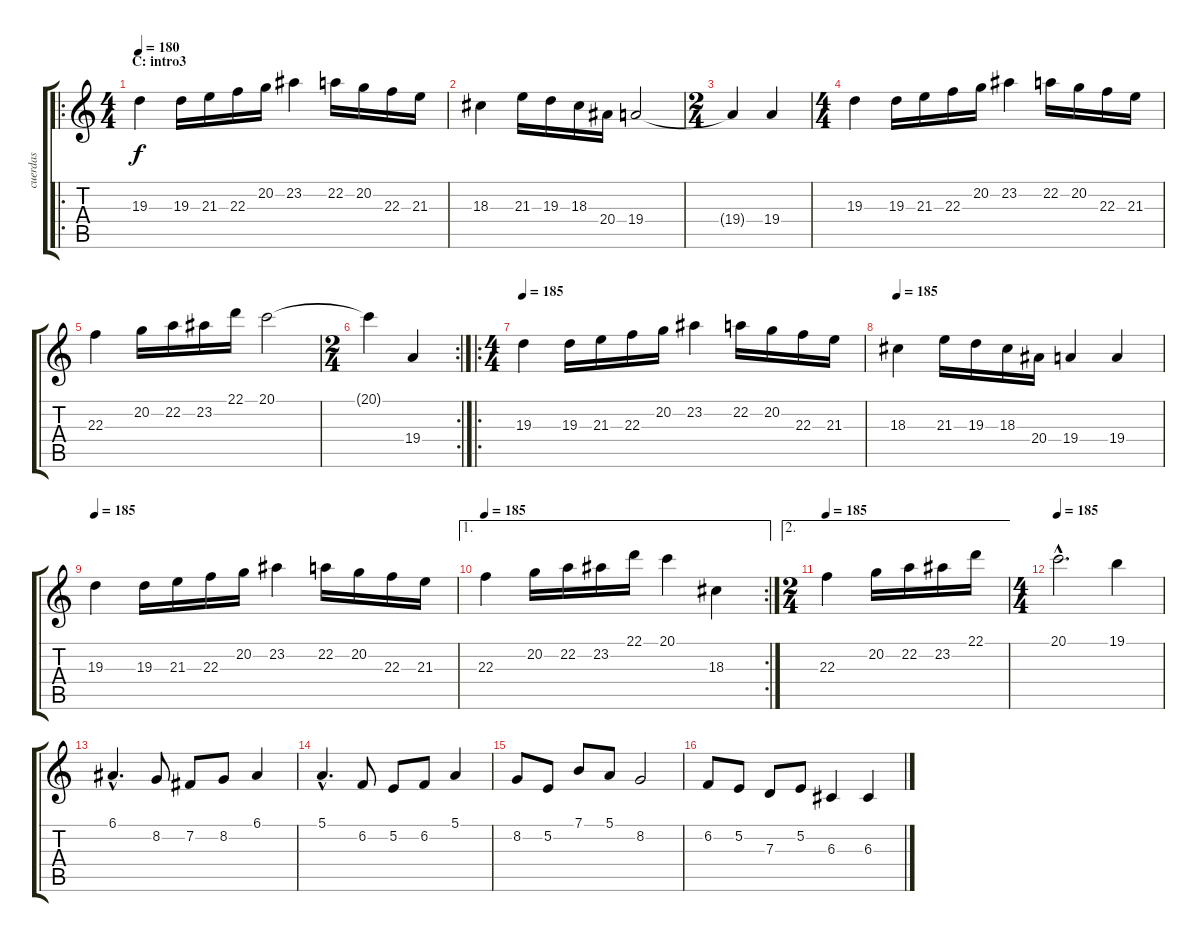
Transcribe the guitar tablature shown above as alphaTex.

\track ("cuerdas" "cuerdas") {instrument stringensemble2}
\staff {score tabs}
\tuning (E4 B3 G3 D3 A2 E2) {hide}
\ro
\ts (4 4)
\section ("" "C: intro3")
\tempo 180
\clef g2
\ks c
19.3.4{dy f volume 11 balance 2 instrument stringensemble1} 19.3.16 21.3.16 22.3.16 20.2.16 23.2.4 22.2.16 20.2.16 22.3.16 21.3.16 |
18.3.4 21.3.16 19.3.16 18.3.16 20.4.16 19.4.2 |
\ts (2 4)
19.4{t}.4 19.4.4 |
\ts (4 4)
19.3.4 19.3.16 21.3.16 22.3.16 20.2.16 23.2.4 22.2.16 20.2.16 22.3.16 21.3.16 |
22.3.4 20.2.16 22.2.16 23.2.16 22.1.16 20.1.2 |
\rc 2
\ts (2 4)
20.1{t}.4 19.4.4 |
\ro
\ts (4 4)
\tempo 185
19.3.4{volume 13 balance 3 instrument stringensemble1} 19.3.16 21.3.16 22.3.16 20.2.16 23.2.4 22.2.16 20.2.16 22.3.16 21.3.16 |
\tempo 185
18.3.4 21.3.16 19.3.16 18.3.16 20.4.16 19.4.4 19.4.4 |
\tempo 185
19.3.4 19.3.16 21.3.16 22.3.16 20.2.16 23.2.4 22.2.16 20.2.16 22.3.16 21.3.16 |
\ae 1
\rc 2
\tempo 185
22.3.4 20.2.16 22.2.16 23.2.16 22.1.16 20.1.4 18.3.4 |
\ae 2
\ts (2 4)
\tempo 185
22.3.4{volume 13 balance 3 instrument stringensemble1} 20.2.16 22.2.16 23.2.16 22.1.16 |
\ts (4 4)
\tempo 185
20.1{hac}.2{d} 19.1.4 |
6.1{hac}.4{d} 8.2.8 7.2.8 8.2.8 6.1.4 |
5.1{hac}.4{d} 6.2.8 5.2.8 6.2.8 5.1.4 |
8.2.8 5.2.8 7.1.8 5.1.8 8.2.2 |
6.2.8 5.2.8 7.3.8 5.2.8 6.3.4 6.3.4
